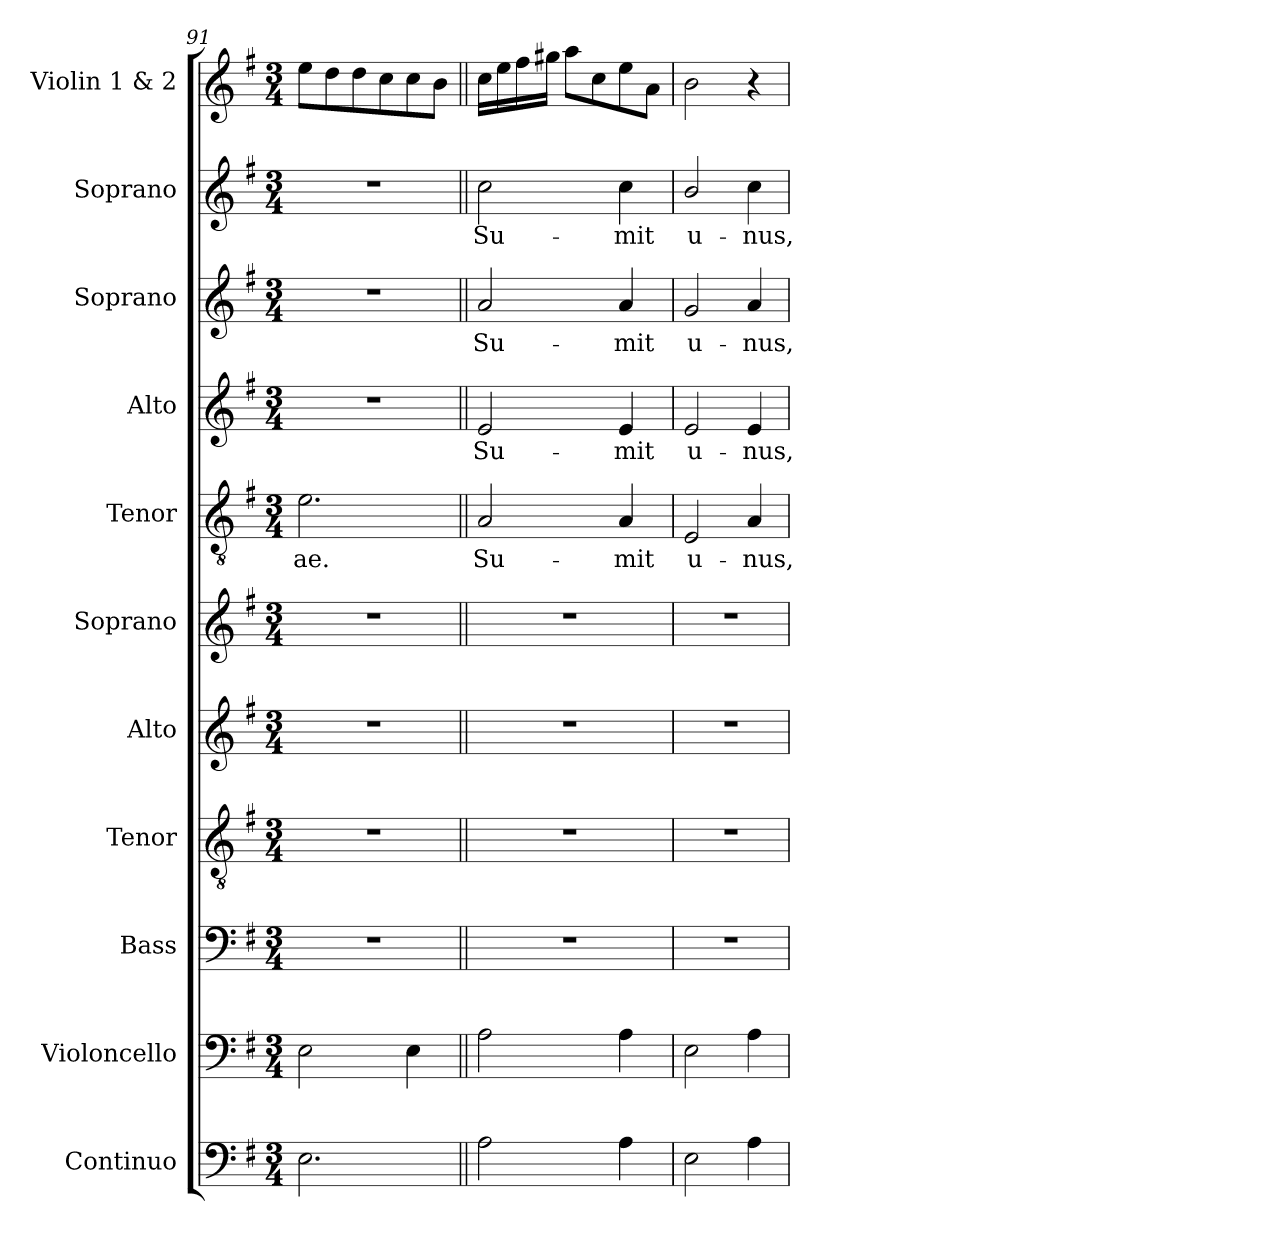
**kern	**kern	**kern	**kern	**kern	**kern	**kern	**text	**kern	**text	**kern	**text	**kern	**text	**kern
*part11	*part10	*part9	*part8	*part7	*part6	*part5	*part5	*part4	*part4	*part3	*part3	*part2	*part2	*part1
*staff11	*staff10	*staff9	*staff8	*staff7	*staff6	*staff5	*staff5	*staff4	*staff4	*staff3	*staff3	*staff2	*staff2	*staff1
*I"Continuo	*I"Violoncello	*I"Bass	*I"Tenor	*I"Alto	*I"Soprano	*I"Tenor	*	*I"Alto	*	*I"Soprano	*	*I"Soprano	*	*I"Violin 1 & 2
*I'Cont.	*I'Vc.	*I'B.	*I'T.	*I'A.	*I'S.	*I'T.	*	*I'A.	*	*I'S.	*	*I'S.	*	*I'Vln. 1/2
*clefF4	*clefF4	*clefF4	*clefGv2	*clefG2	*clefG2	*clefGv2	*	*clefG2	*	*clefG2	*	*clefG2	*	*clefG2
*	*	*	*ITrd7c12	*	*	*ITrd7c12	*	*	*	*	*	*	*	*
*k[f#]	*k[f#]	*k[f#]	*k[f#]	*k[f#]	*k[f#]	*k[f#]	*	*k[f#]	*	*k[f#]	*	*k[f#]	*	*k[f#]
*G:	*G:	*G:	*G:	*G:	*G:	*G:	*	*G:	*	*G:	*	*G:	*	*G:
*M3/4	*M3/4	*M3/4	*M3/4	*M3/4	*M3/4	*M3/4	*	*M3/4	*	*M3/4	*	*M3/4	*	*M3/4
=91	=91	=91	=91	=91	=91	=91	=91	=91	=91	=91	=91	=91	=91	=91
!	!	!LO:N:vis=1	!LO:N:vis=1	!LO:N:vis=1	!LO:N:vis=1	!	!	!	!	!	!	!	!	!
!	!	!	!	!	!	!	!LO:LY:b:color=#000000	!LO:N:vis=1	!	!LO:N:vis=1	!	!LO:N:vis=1	!	!
2.Ei\	2Ei\	2.r	2.r	2.r	2.r	2.Ei\	-ae.	2.r	.	2.r	.	2.r	.	8eei\L
.	.	.	.	.	.	.	.	.	.	.	.	.	.	8ddi\
.	.	.	.	.	.	.	.	.	.	.	.	.	.	8ddi\
.	.	.	.	.	.	.	.	.	.	.	.	.	.	8cci\
.	4Ei\	.	.	.	.	.	.	.	.	.	.	.	.	8cci\
.	.	.	.	.	.	.	.	.	.	.	.	.	.	8bi\J
!!LO:PB:g=z
=92||	=92||	=92||	=92||	=92||	=92||	=92||	=92||	=92||	=92||	=92||	=92||	=92||	=92||	=92||
!	!	!LO:N:vis=1	!LO:N:vis=1	!LO:N:vis=1	!LO:N:vis=1	!	!	!	!	!	!	!	!	!
!	!	!	!	!	!	!	!LO:LY:b:color=#000000	!	!	!	!	!	!	!
!	!	!	!	!	!	!	!	!	!LO:LY:b:color=#000000	!	!	!	!	!
!	!	!	!	!	!	!	!	!	!	!	!LO:LY:b:color=#000000	!	!	!
!	!	!	!	!	!	!	!	!	!	!	!	!	!LO:LY:b:color=#000000	!
2Ai\	2Ai\	2.r	2.r	2.r	2.r	2AAi/	Su-	2ei/	Su-	2ai/	Su-	2cci\	Su-	16cci\LL
.	.	.	.	.	.	.	.	.	.	.	.	.	.	16eei\
.	.	.	.	.	.	.	.	.	.	.	.	.	.	16ff#i\
.	.	.	.	.	.	.	.	.	.	.	.	.	.	16gg#Xi\JJ
.	.	.	.	.	.	.	.	.	.	.	.	.	.	8aai\L
.	.	.	.	.	.	.	.	.	.	.	.	.	.	8cci\
!	!	!	!	!	!	!	!LO:LY:b:color=#000000	!	!	!	!	!	!	!
!	!	!	!	!	!	!	!	!	!LO:LY:b:color=#000000	!	!	!	!	!
!	!	!	!	!	!	!	!	!	!	!	!LO:LY:b:color=#000000	!	!	!
!	!	!	!	!	!	!	!	!	!	!	!	!	!LO:LY:b:color=#000000	!
4Ai\	4Ai\	.	.	.	.	4AAi/	-mit	4ei/	-mit	4ai/	-mit	4cci\	-mit	8eei\
.	.	.	.	.	.	.	.	.	.	.	.	.	.	8ai\J
=93	=93	=93	=93	=93	=93	=93	=93	=93	=93	=93	=93	=93	=93	=93
!	!	!LO:N:vis=1	!LO:N:vis=1	!LO:N:vis=1	!LO:N:vis=1	!	!	!	!	!	!	!	!	!
!	!	!	!	!	!	!	!LO:LY:b:color=#000000	!	!	!	!	!	!	!
!	!	!	!	!	!	!	!	!	!LO:LY:b:color=#000000	!	!	!	!	!
!	!	!	!	!	!	!	!	!	!	!	!LO:LY:b:color=#000000	!	!	!
!	!	!	!	!	!	!	!	!	!	!	!	!	!LO:LY:b:color=#000000	!
2Ei\	2Ei\	2.r	2.r	2.r	2.r	2EEi/	u-	2ei/	u-	2gi/	u-	2bi/	u-	2bi\
!	!	!	!	!	!	!	!LO:LY:b:color=#000000	!	!	!	!	!	!	!
!	!	!	!	!	!	!	!	!	!LO:LY:b:color=#000000	!	!	!	!	!
!	!	!	!	!	!	!	!	!	!	!	!LO:LY:b:color=#000000	!	!	!
!	!	!	!	!	!	!	!	!	!	!	!	!	!LO:LY:b:color=#000000	!
4Ai\	4Ai\	.	.	.	.	4AAi/	-nus,	4ei/	-nus,	4ai/	-nus,	4cci\	-nus,	4r
=	=	=	=	=	=	=	=	=	=	=	=	=	=	=
*-	*-	*-	*-	*-	*-	*-	*-	*-	*-	*-	*-	*-	*-	*-
